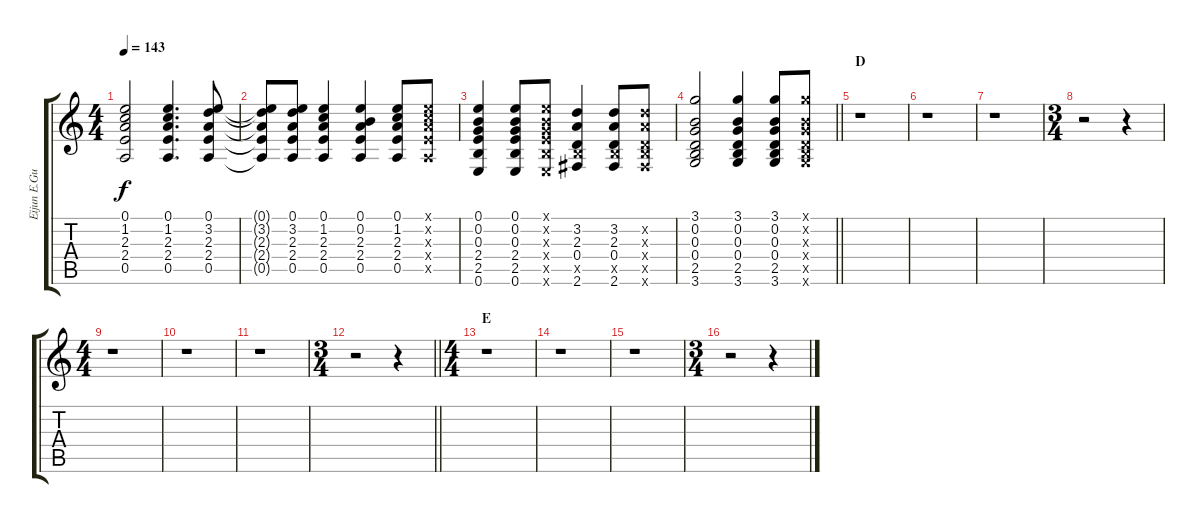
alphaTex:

\track ("Eijun E.Guitar III" "Eijun E.Gu") {instrument distortionguitar}
\staff {score tabs}
\tuning (E4 B3 G3 D3 A2 E2) {hide}
\ts (4 4)
\tempo 143
\clef g2
\ks c
(0.1 1.2 2.3 2.4 0.5).2{dy f} (0.1 1.2 2.3 2.4 0.5).4{d} (0.1 3.2 2.3 2.4 0.5).8 |
(0.1{t} 3.2{t} 2.3{t} 2.4{t} 0.5{t}).8 (0.1 3.2 2.3 2.4 0.5).8 (0.1 1.2 2.3 2.4 0.5).4 (0.1 0.2 2.3 2.4 0.5).4 (0.1 1.2 2.3 2.4 0.5).8 (0.1{x} 1.2{x} 2.3{x} 2.4{x} 0.5{x}).8 |
(0.1 0.2 0.3 2.4 2.5 0.6).4 (0.1 0.2 0.3 2.4 2.5 0.6).8 (0.1{x} 0.2{x} 0.3{x} 2.4{x} 2.5{x} 0.6{x}).8 (3.2 2.3 0.4 2.5{x} 2.6).4 (3.2 2.3 0.4 2.5{x} 2.6).8 (3.2{x} 2.3{x} 0.4{x} 2.5{x} 2.6{x}).8 |
\barLineRight lightlight
(3.1 0.2 0.3 0.4 2.5 3.6).2 (3.1 0.2 0.3 0.4 2.5 3.6).4 (3.1 0.2 0.3 0.4 2.5 3.6).8 (3.1{x} 0.2{x} 0.3{x} 0.4{x} 2.5{x} 3.6{x}).8 |
\section ("" "D")
r.1 |
r.1 |
r.1 |
\ts (3 4)
r.2 r.4 |
\ts (4 4)
r.1 |
r.1 |
r.1 |
\ts (3 4)
\barLineRight lightlight
r.2 r.4 |
\ts (4 4)
\section ("" "E")
r.1 |
r.1 |
r.1 |
\ts (3 4)
r.2 r.4
